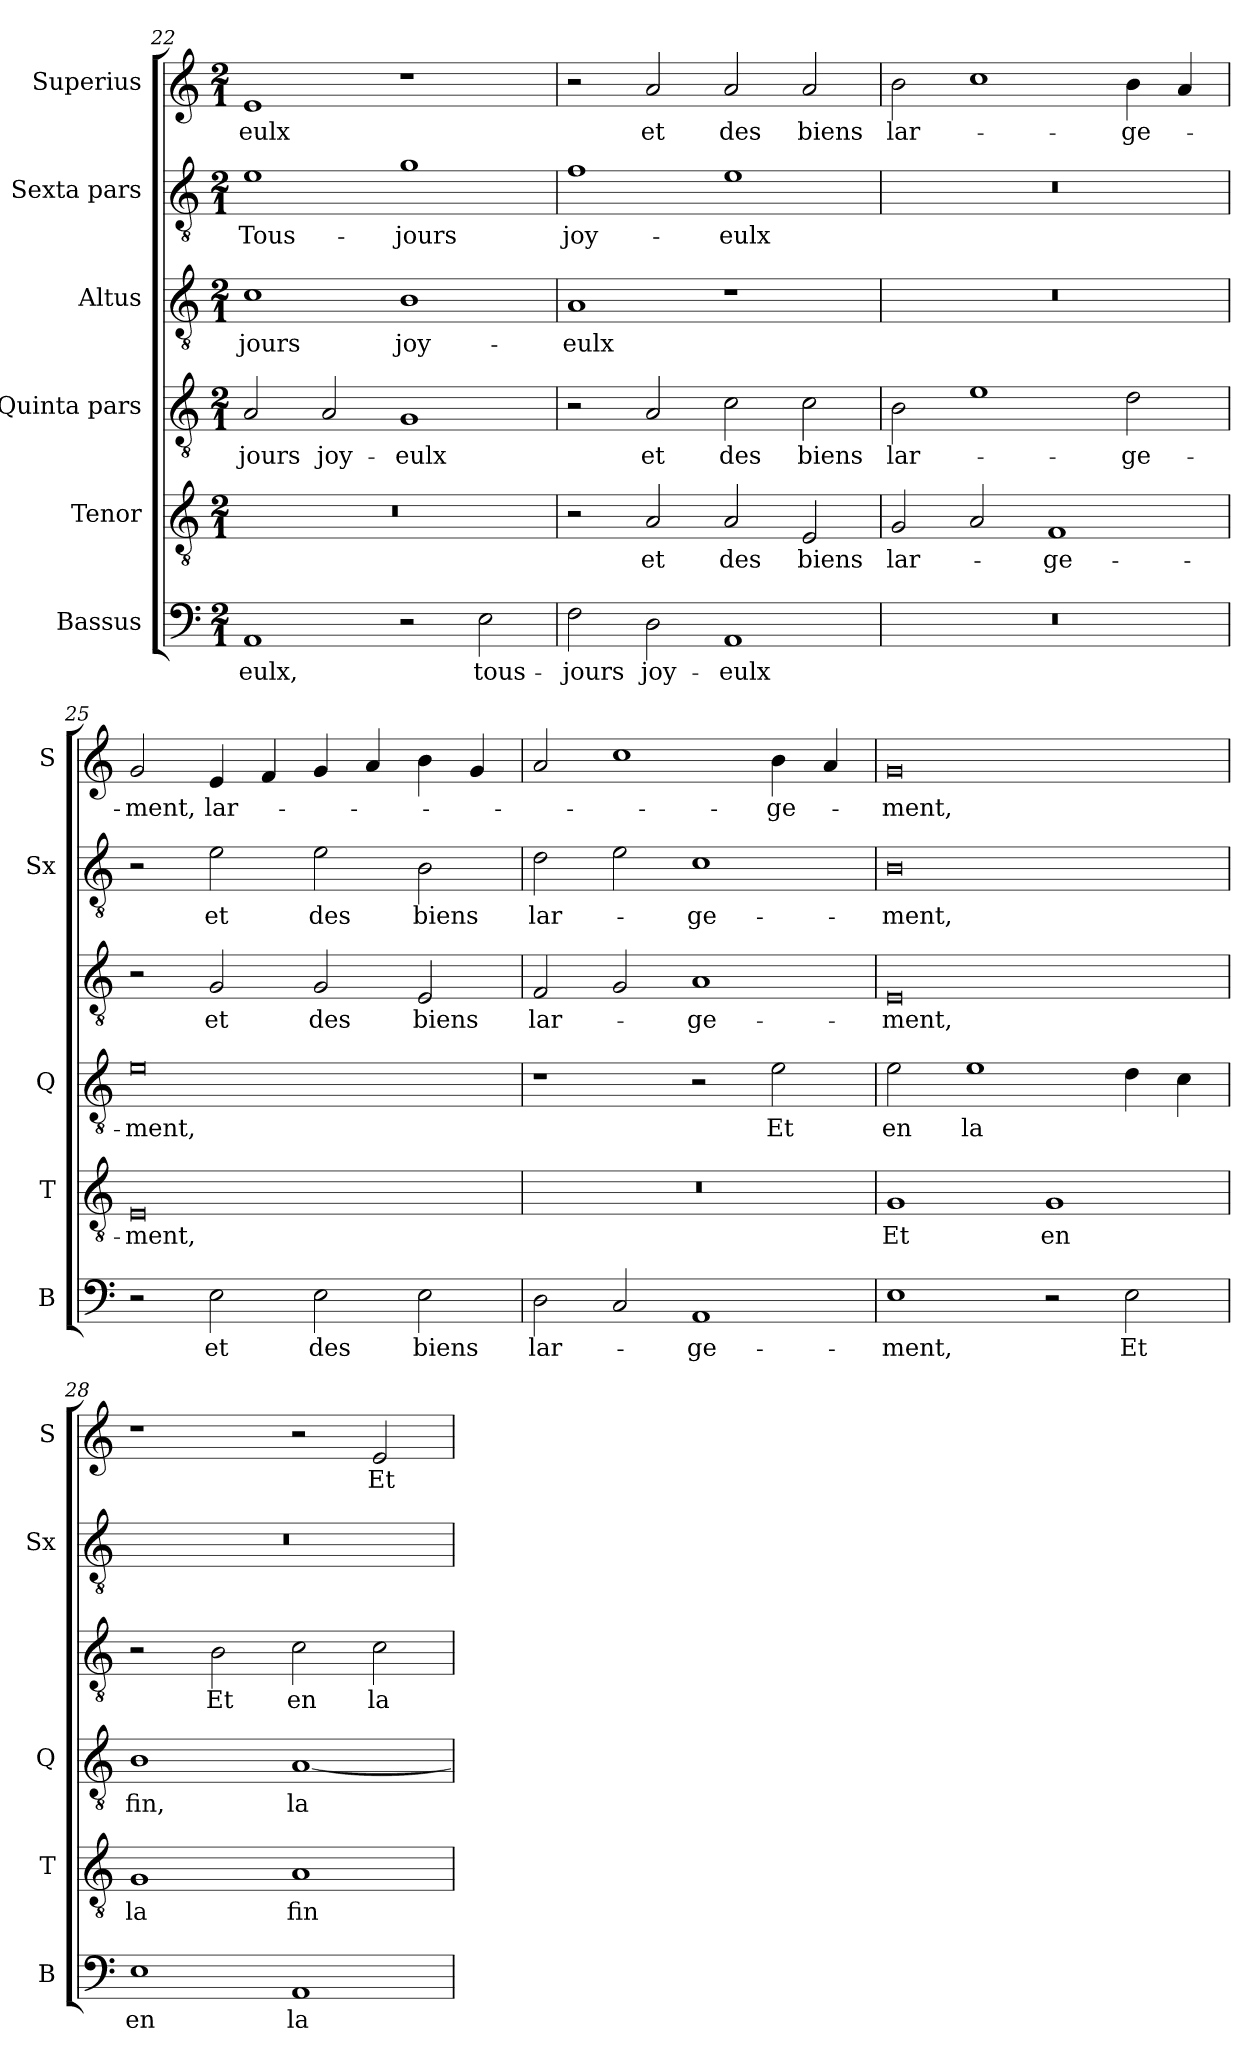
**kern	**text	**kern	**text	**kern	**text	**kern	**text	**kern	**text	**kern	**text
*part6	*part6	*part5	*part5	*part4	*part4	*part3	*part3	*part2	*part2	*part1	*part1
*staff6	*staff6	*staff5	*staff5	*staff4	*staff4	*staff3	*staff3	*staff2	*staff2	*staff1	*staff1
*I"Bassus	*	*I"Tenor	*	*I"Quinta pars	*	*I"Altus	*	*I"Sexta pars	*	*I"Superius	*
*I'B	*	*I'T	*	*I'Q	*	*	*	*I'Sx	*	*I'S	*
*clefF4	*	*clefGv2	*	*clefGv2	*	*clefGv2	*	*clefGv2	*	*clefG2	*
*k[]	*	*k[]	*	*k[]	*	*k[]	*	*k[]	*	*k[]	*
*M2/1	*	*M2/1	*	*M2/1	*	*M2/1	*	*M2/1	*	*M2/1	*
=22	=22	=22	=22	=22	=22	=22	=22	=22	=22	=22	=22
1AA	-eulx,	0r	.	2A/	-jours	1c	-jours	1e	Tous-	1e	-eulx
.	.	.	.	2A/	joy-	.	.	.	.	.	.
2r	.	.	.	1G	-eulx	1B	joy-	1g	-jours	1r	.
2E\	tous-	.	.	.	.	.	.	.	.	.	.
=23	=23	=23	=23	=23	=23	=23	=23	=23	=23	=23	=23
2F\	-jours	2r	.	2r	.	1A	-eulx	1f	joy-	2r	.
2D\	joy-	2A/	et	2A/	et	.	.	.	.	2a/	et
1AA	-eulx	2A/	des	2c\	des	1r	.	1e	-eulx	2a/	des
.	.	2E/	biens	2c\	biens	.	.	.	.	2a/	biens
=24	=24	=24	=24	=24	=24	=24	=24	=24	=24	=24	=24
0r	.	2G/	lar-	2B\	lar-	0r	.	0r	.	2b\	lar-
.	.	2A/	.	1e	.	.	.	.	.	1cc	.
.	.	1F	-ge-	.	.	.	.	.	.	.	.
.	.	.	.	2d\	-ge-	.	.	.	.	4b\	-ge-
.	.	.	.	.	.	.	.	.	.	4a/	.
=25	=25	=25	=25	=25	=25	=25	=25	=25	=25	=25	=25
2r	.	0E	-ment,	0e	-ment,	2r	.	2r	.	2g/	-ment,
2E\	et	.	.	.	.	2G/	et	2e\	et	4e/	lar-
.	.	.	.	.	.	.	.	.	.	4f/	.
2E\	des	.	.	.	.	2G/	des	2e\	des	4g/	.
.	.	.	.	.	.	.	.	.	.	4a/	.
2E\	biens	.	.	.	.	2E/	biens	2B\	biens	4b\	.
.	.	.	.	.	.	.	.	.	.	4g/	.
=26	=26	=26	=26	=26	=26	=26	=26	=26	=26	=26	=26
2D\	lar-	0r	.	1r	.	2F/	lar-	2d\	lar-	2a/	.
2C/	.	.	.	.	.	2G/	.	2e\	.	1cc	.
1AA	-ge-	.	.	2r	.	1A	-ge-	1c	-ge-	.	.
.	.	.	.	2e\	Et	.	.	.	.	4b\	-ge-
.	.	.	.	.	.	.	.	.	.	4a/	.
=27	=27	=27	=27	=27	=27	=27	=27	=27	=27	=27	=27
1E	-ment,	1G	Et	2e\	en	0E	-ment,	0B	-ment,	0g	-ment,
.	.	.	.	1e	la	.	.	.	.	.	.
2r	.	1G	en	.	.	.	.	.	.	.	.
2E\	Et	.	.	4d\	.	.	.	.	.	.	.
.	.	.	.	4c\	.	.	.	.	.	.	.
=28	=28	=28	=28	=28	=28	=28	=28	=28	=28	=28	=28
1E	en	1G	la	1B	fin,	2r	.	0r	.	1r	.
.	.	.	.	.	.	2B\	Et	.	.	.	.
1AA	la	1A	fin	[1A	la	2c\	en	.	.	2r	.
.	.	.	.	.	.	2c\	la	.	.	2e/	Et
=	=	=	=	=	=	=	=	=	=	=	=
*-	*-	*-	*-	*-	*-	*-	*-	*-	*-	*-	*-
